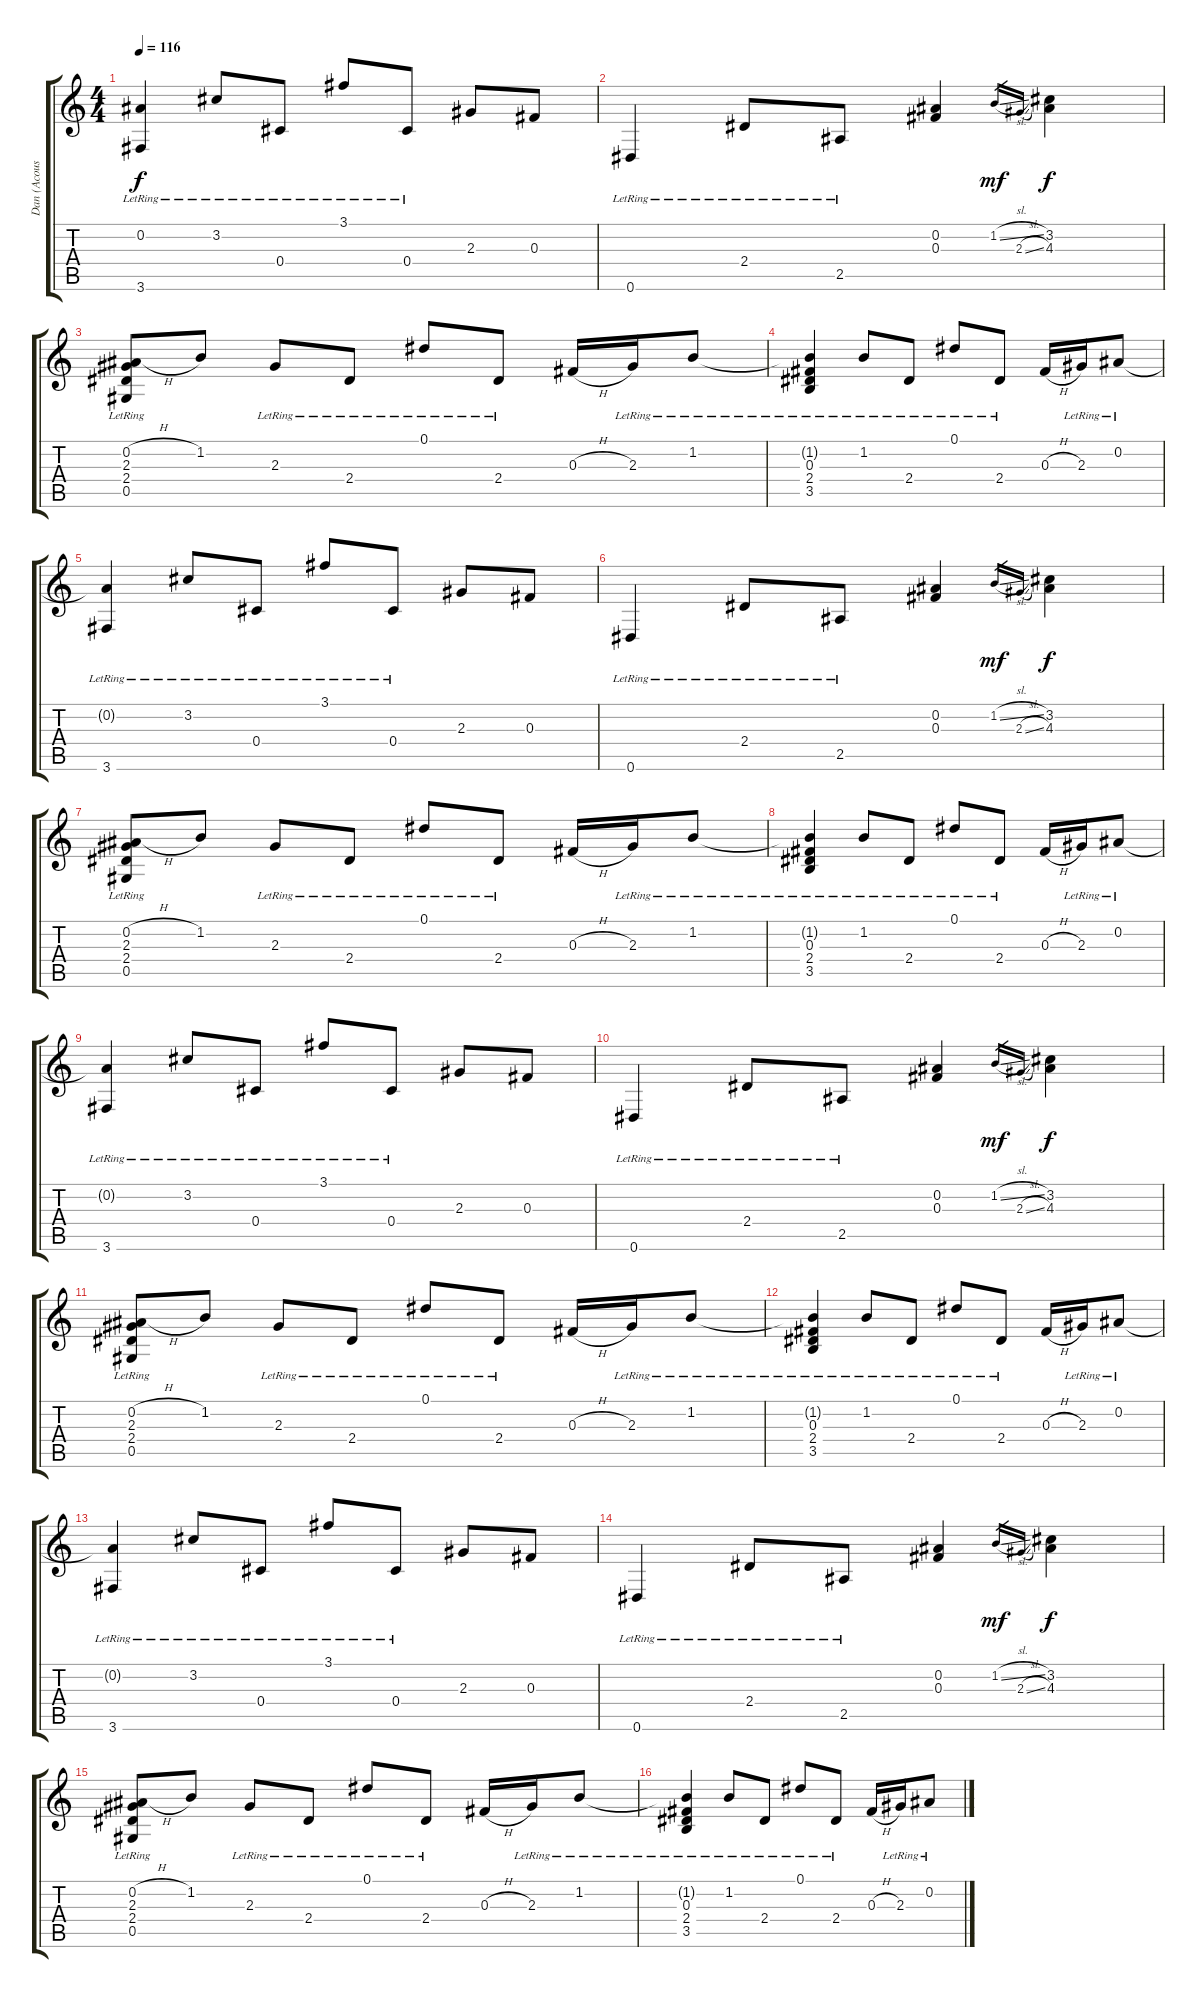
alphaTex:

\track ("Dan (Acoustic)" "Dan (Acous") {instrument acousticguitarsteel}
\staff {score tabs}
\tuning (Eb4 Bb3 Gb3 Db3 Ab2 Eb2) {hide}
\ts (4 4)
\tempo 116
\clef g2
\ks c
(0.2{t} 3.6{lr}).4{dy f} 3.2{lr}.8 0.4{lr}.8 3.1{lr}.8 0.4{lr}.8 2.3.8 0.3.8 |
0.6{lr}.4 2.4{lr}.8 2.5{lr}.8 (0.2 0.3).4 1.2{sl}.16{gr dy mf} 2.3{sl}.16{gr} (3.2 4.3).4{dy f} |
(0.2{h} 2.3{lr} 2.4{lr} 0.5{lr}).8 1.2.8 2.3{lr}.8 2.4{lr}.8 0.1{lr}.8 2.4{lr}.8 0.3{h}.16 2.3{lr}.16 1.2{lr}.8 |
(1.2{t} 0.3{lr} 2.4 3.5{lr}).4 1.2{lr}.8 2.4{lr}.8 0.1{lr}.8 2.4{lr}.8 0.3{h}.16 2.3{lr}.16 0.2{lr}.8 |
(0.2{t} 3.6{lr}).4 3.2{lr}.8 0.4{lr}.8 3.1{lr}.8 0.4{lr}.8 2.3.8 0.3.8 |
0.6{lr}.4 2.4{lr}.8 2.5{lr}.8 (0.2 0.3).4 1.2{sl}.16{gr dy mf} 2.3{sl}.16{gr} (3.2 4.3).4{dy f} |
(0.2{h} 2.3{lr} 2.4{lr} 0.5{lr}).8 1.2.8 2.3{lr}.8 2.4{lr}.8 0.1{lr}.8 2.4{lr}.8 0.3{h}.16 2.3{lr}.16 1.2{lr}.8 |
(1.2{t} 0.3{lr} 2.4 3.5{lr}).4 1.2{lr}.8 2.4{lr}.8 0.1{lr}.8 2.4{lr}.8 0.3{h}.16 2.3{lr}.16 0.2{lr}.8 |
(0.2{t} 3.6{lr}).4 3.2{lr}.8 0.4{lr}.8 3.1{lr}.8 0.4{lr}.8 2.3.8 0.3.8 |
0.6{lr}.4 2.4{lr}.8 2.5{lr}.8 (0.2 0.3).4 1.2{sl}.16{gr dy mf} 2.3{sl}.16{gr} (3.2 4.3).4{dy f} |
(0.2{h} 2.3{lr} 2.4{lr} 0.5{lr}).8 1.2.8 2.3{lr}.8 2.4{lr}.8 0.1{lr}.8 2.4{lr}.8 0.3{h}.16 2.3{lr}.16 1.2{lr}.8 |
(1.2{t} 0.3{lr} 2.4 3.5{lr}).4 1.2{lr}.8 2.4{lr}.8 0.1{lr}.8 2.4{lr}.8 0.3{h}.16 2.3{lr}.16 0.2{lr}.8 |
(0.2{t} 3.6{lr}).4 3.2{lr}.8 0.4{lr}.8 3.1{lr}.8 0.4{lr}.8 2.3.8 0.3.8 |
0.6{lr}.4 2.4{lr}.8 2.5{lr}.8 (0.2 0.3).4 1.2{sl}.16{gr dy mf} 2.3{sl}.16{gr} (3.2 4.3).4{dy f} |
(0.2{h} 2.3{lr} 2.4{lr} 0.5{lr}).8 1.2.8 2.3{lr}.8 2.4{lr}.8 0.1{lr}.8 2.4{lr}.8 0.3{h}.16 2.3{lr}.16 1.2{lr}.8 |
(1.2{t} 0.3{lr} 2.4 3.5{lr}).4 1.2{lr}.8 2.4{lr}.8 0.1{lr}.8 2.4{lr}.8 0.3{h}.16 2.3{lr}.16 0.2{lr}.8
